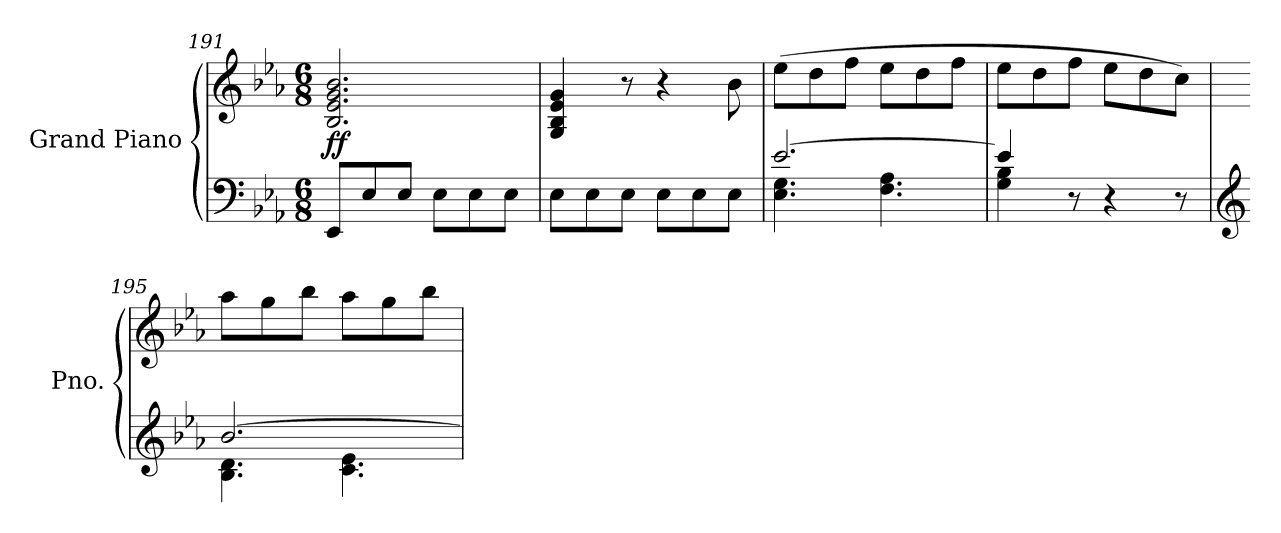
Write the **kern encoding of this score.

**kern	**kern	**dynam
*part1	*part1	*part1
*staff2	*staff1	*staff1/2
*I"Grand Piano	*	*
*I'Pno.	*	*
!!LO:LB:g=z
*clefF4	*clefG2	*
*k[b-e-a-]	*k[b-e-a-]	*
*M6/8	*M6/8	*
=191	=191	=191
!	!	!LO:DY:b
8EE-/L	2.B-/ 2.e-/ 2.g/ 2.b-/	ff
8E-/	.	.
8E-/J	.	.
8E-\L	.	.
8E-\	.	.
8E-\J	.	.
=192	=192	=192
8E-\L	4G/ 4B-/ 4e-/ 4g/	.
8E-\	.	.
8E-\J	8r	.
8E-\L	4r	.
8E-\	.	.
8E-\J	8b-\	.
=193	=193	=193
*^	*	*
[2.e-/	4.E-\ 4.G\	(8ee-\L	.
.	.	8dd\	.
.	.	8ff\J	.
.	4.F\ 4.A-\	8ee-\L	.
.	.	8dd\	.
.	.	8ff\J	.
=194	=194	=194	=194
4e-/]	4G\ 4B-\	8ee-\L	.
.	.	8dd\	.
8r	2ryy	8ff\J	.
4r	.	8ee-\L	.
.	.	8dd\	.
8r	.	8cc\J)	.
=195	=195	=195	=195
*clefG2	*	*	*
[2.b-/	4.B-\ 4.d\	8aa-\L	.
.	.	8gg\	.
.	.	8bb-\J	.
.	4.c\ 4.e-\	8aa-\L	.
.	.	8gg\	.
.	.	8bb-\J	.
*v	*v	*	*
=	=	=
*-	*-	*-
